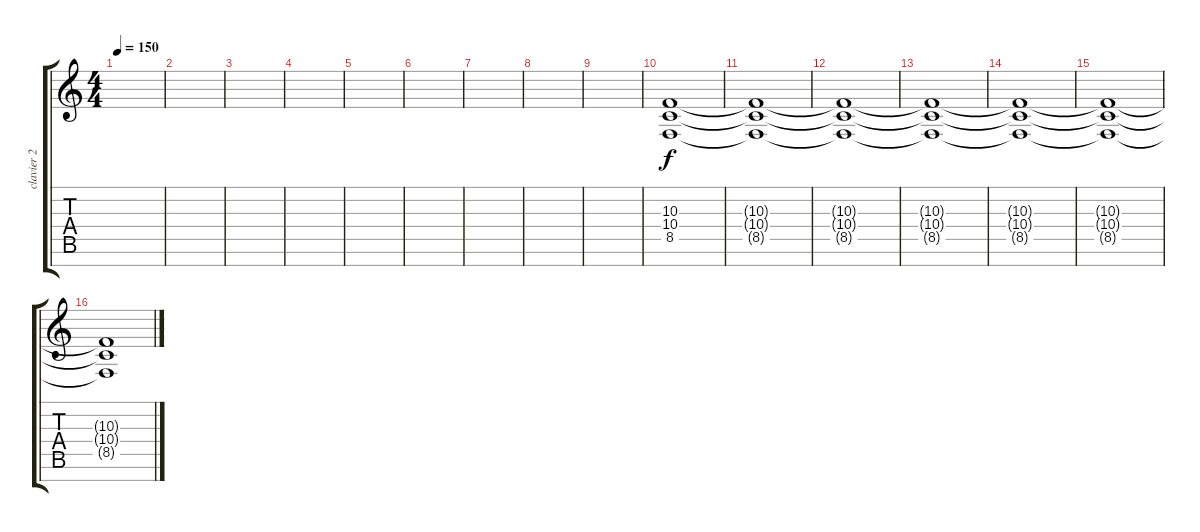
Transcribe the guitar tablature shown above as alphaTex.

\track ("clavier 2" "clavier 2") {instrument stringensemble1}
\staff {score tabs}
\tuning (E4 B3 G3 D3 A2 E2 B1) {hide}
\ts (4 4)
\tempo 150
\clef g2
\ks c
|
|
|
|
|
|
|
|
|
(10.3 10.4 8.5).1 |
(10.3{t} 10.4{t} 8.5{t}).1 |
(10.3{t} 10.4{t} 8.5{t}).1 |
(10.3{t} 10.4{t} 8.5{t}).1 |
(10.3{t} 10.4{t} 8.5{t}).1 |
(10.3{t} 10.4{t} 8.5{t}).1 |
(10.3{t} 10.4{t} 8.5{t}).1
